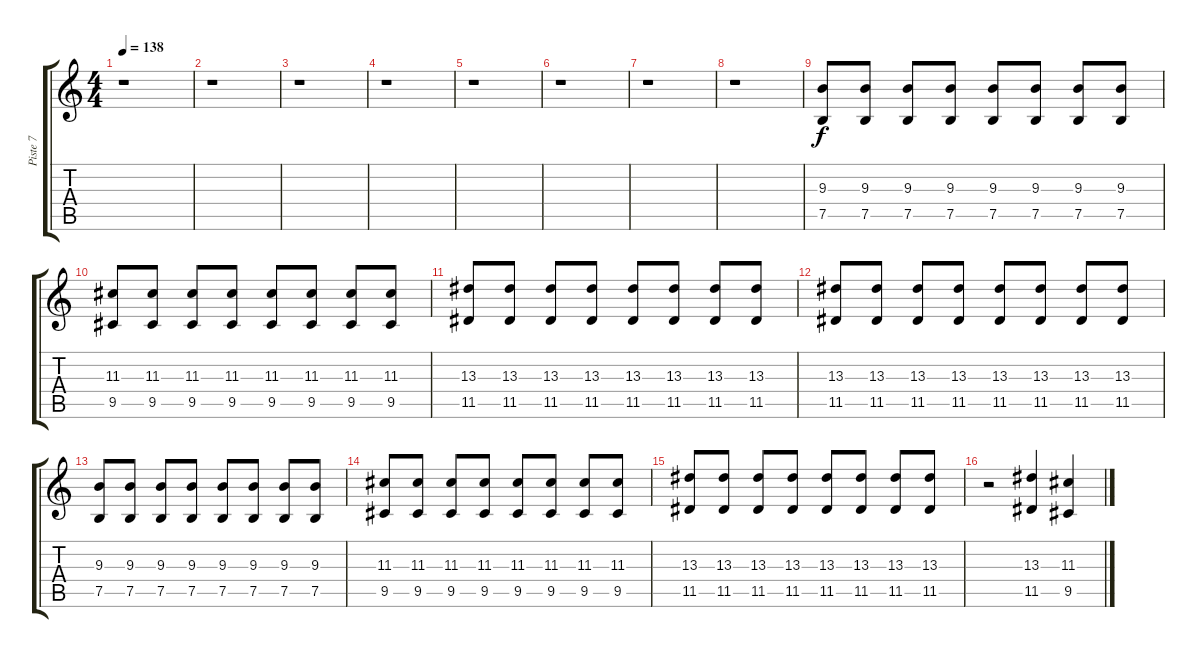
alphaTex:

\track ("Piste 7" "Piste 7") {instrument overdrivenguitar}
\staff {score tabs}
\tuning (B3 Gb3 D3 A2 E2 B1) {hide}
\ts (4 4)
\tempo 138
\clef g2
\ks c
r.1{dy f} |
r.1 |
r.1 |
r.1 |
r.1 |
r.1 |
r.1 |
r.1 |
(9.3 7.5).8 (9.3 7.5).8 (9.3 7.5).8 (9.3 7.5).8 (9.3 7.5).8 (9.3 7.5).8 (9.3 7.5).8 (9.3 7.5).8 |
(11.3 9.5).8 (11.3 9.5).8 (11.3 9.5).8 (11.3 9.5).8 (11.3 9.5).8 (11.3 9.5).8 (11.3 9.5).8 (11.3 9.5).8 |
(13.3 11.5).8 (13.3 11.5).8 (13.3 11.5).8 (13.3 11.5).8 (13.3 11.5).8 (13.3 11.5).8 (13.3 11.5).8 (13.3 11.5).8 |
(13.3 11.5).8 (13.3 11.5).8 (13.3 11.5).8 (13.3 11.5).8 (13.3 11.5).8 (13.3 11.5).8 (13.3 11.5).8 (13.3 11.5).8 |
(9.3 7.5).8 (9.3 7.5).8 (9.3 7.5).8 (9.3 7.5).8 (9.3 7.5).8 (9.3 7.5).8 (9.3 7.5).8 (9.3 7.5).8 |
(11.3 9.5).8 (11.3 9.5).8 (11.3 9.5).8 (11.3 9.5).8 (11.3 9.5).8 (11.3 9.5).8 (11.3 9.5).8 (11.3 9.5).8 |
(13.3 11.5).8 (13.3 11.5).8 (13.3 11.5).8 (13.3 11.5).8 (13.3 11.5).8 (13.3 11.5).8 (13.3 11.5).8 (13.3 11.5).8 |
r.2 (13.3 11.5).4 (11.3 9.5).4
